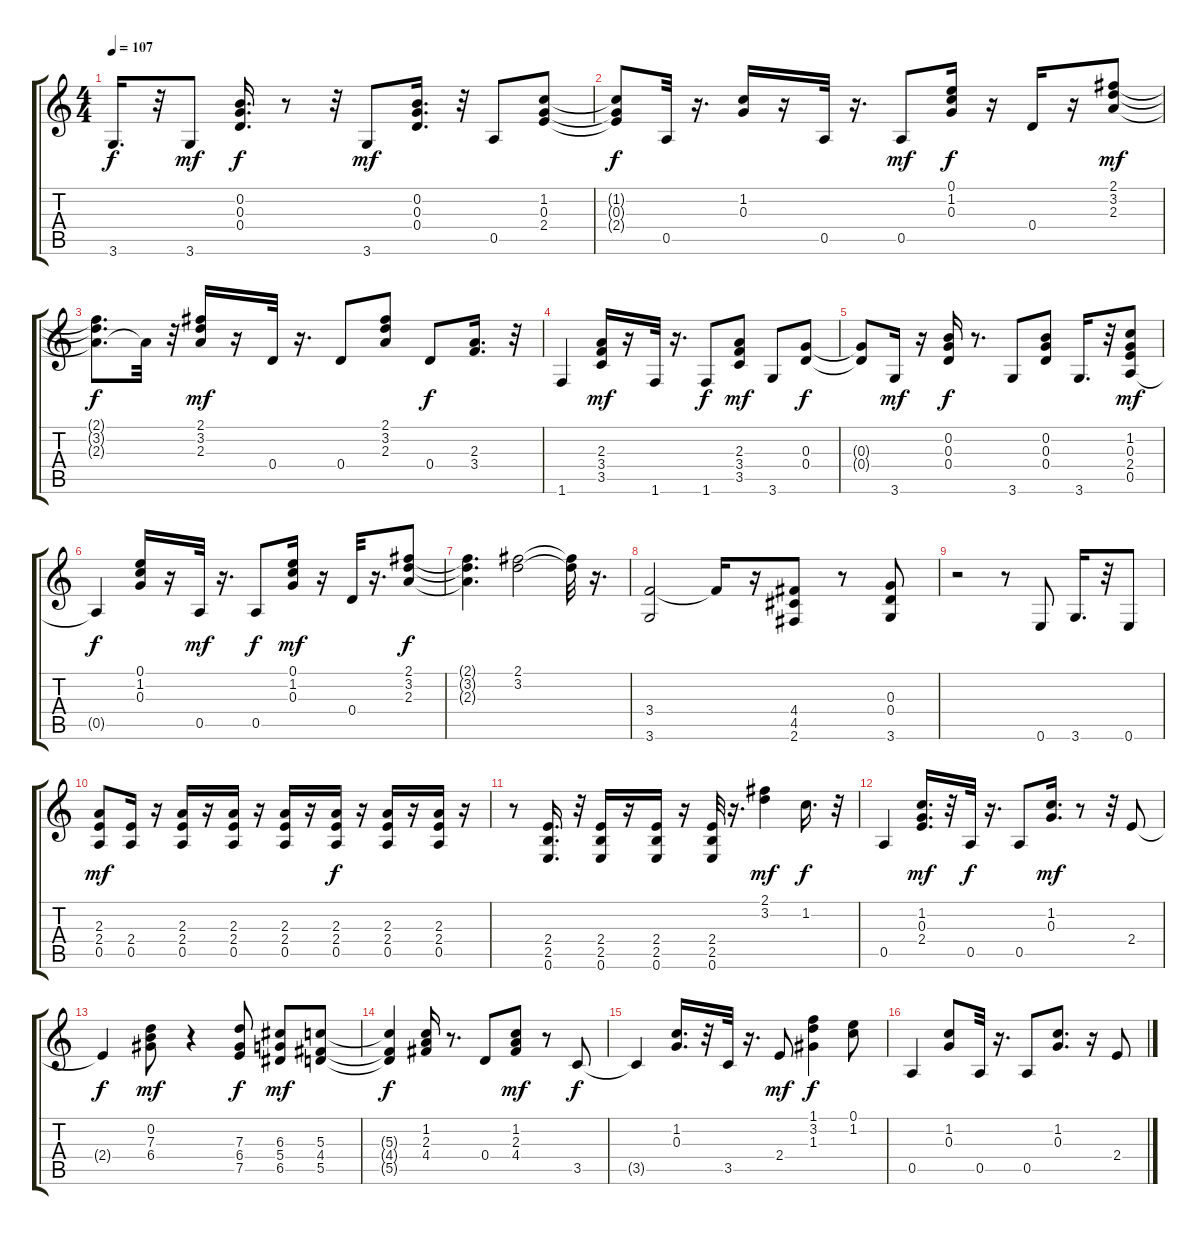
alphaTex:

\track "" {instrument electricguitarjazz}
\staff {score tabs}
\tuning (E4 B3 G3 D3 A2 E2) {hide}
\ts (4 4)
\tempo 107
\clef g2
\ks c
3.6{t}.16{d dy f} r.32 3.6.8{dy mf} (0.2 0.3 0.4).16{d dy f} r.8 r.32 3.6.8{dy mf} (0.2 0.3 0.4).16{d} r.32 0.5.8 (1.2 0.3 2.4).8 |
(1.2{t} 0.3{t} 2.4{t}).8{dy f} 0.5.32 r.16{d} (1.2 0.3).16 r.16 0.5.32 r.16{d} 0.5.8{dy mf} (0.1 1.2 0.3).16{dy f} r.16 0.4.16 r.16 (2.1 3.2 2.3).8{dy mf} |
(2.1{t} 3.2{t} 2.3{t}).8{d dy f} 2.3{t}.32 r.32 (2.1 3.2 2.3).16{dy mf} r.16 0.4.32 r.16{d} 0.4.8 (2.1 3.2 2.3).8 0.4.8{dy f} (2.3 3.4).16{d} r.32 |
1.6.4 (2.3 3.4 3.5).16{dy mf} r.16 1.6.32 r.16{d} 1.6.8{dy f} (2.3 3.4 3.5).8{dy mf} 3.6.8 (0.3 0.4).8{dy f} |
(0.3{t} 0.4{t}).8 3.6.16{dy mf} r.16 (0.2 0.3 0.4).16{dy f} r.8{d} 3.6.8 (0.2 0.3 0.4).8 3.6.16{d} r.32 (1.2 0.3 2.4 0.5).8{dy mf} |
0.5{t}.4{dy f} (0.1 1.2 0.3).16 r.16 0.5.32{dy mf} r.16{d} 0.5.8{dy f} (0.1 1.2 0.3).16{dy mf} r.16 0.4.32 r.16{d} (2.1 3.2 2.3).8{dy f} |
(2.1{t} 3.2{t} 2.3{t}).4{d} (2.1 3.2).2 (2.1{t} 3.2{t}).32 r.16{d} |
(3.4 3.6).2 3.4{t}.16 r.16 (4.4 4.5 2.6).8 r.8 (0.3 0.4 3.6).8 |
r.2 r.8 0.6.8 3.6.16{d} r.32 0.6.8 |
(2.3 2.4 0.5).8{dy mf} (2.4 0.5).16 r.16 (2.3 2.4 0.5).16 r.16 (2.3 2.4 0.5).16 r.16 (2.3 2.4 0.5).16 r.16 (2.3 2.4 0.5).16{dy f} r.16 (2.3 2.4 0.5).16 r.16 (2.3 2.4 0.5).16 r.16 |
r.8 (2.4 2.5 0.6).16{d} r.32 (2.4 2.5 0.6).16 r.16 (2.4 2.5 0.6).16 r.16 (2.4 2.5 0.6).32 r.16{d} (2.1 3.2).4{dy mf} 1.2.16{d dy f} r.32 |
0.5.4 (1.2 0.3 2.4).16{d dy mf} r.32 0.5.32{dy f} r.16{d} 0.5.8 (1.2 0.3).16{d dy mf} r.8 r.32 2.4.8 |
2.4{t}.4{dy f} (0.2 7.3 6.4).8{dy mf} r.4 (7.3 6.4 7.5).8{dy f} (6.3 5.4 6.5).8{dy mf} (5.3 4.4 5.5).8 |
(5.3{t} 4.4{t} 5.5{t}).4{dy f} (1.2 2.3 4.4).16 r.8{d} 0.4.8 (1.2 2.3 4.4).8{dy mf} r.8 3.5.8{dy f} |
3.5{t}.4 (1.2 0.3).16{d} r.32 3.5.32 r.16{d} 2.4.8{dy mf} (1.1 3.2 1.3).4{dy f} (0.1 1.2).8 |
0.5.4 (1.2 0.3).8 0.5.32 r.16{d} 0.5.8 (1.2 0.3).8{d} r.16 2.4.8
